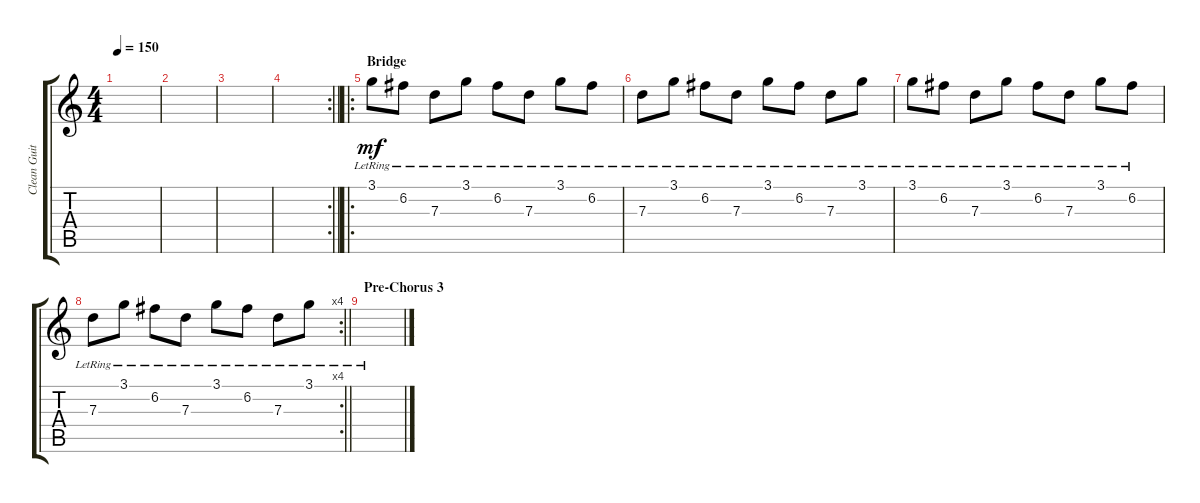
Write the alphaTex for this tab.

\track ("Clean Guitar 2" "Clean Guit") {instrument electricguitarclean}
\staff {score tabs}
\tuning (E4 C4 G3 C3 G2 C2) {hide}
\ts (4 4)
\tempo 150
\clef g2
\ks c
|
|
|
\rc 2
\barLineRight lightlight
|
\ro
\section ("" "Bridge")
3.1{lr}.8{dy mf} 6.2{lr}.8 7.3{lr}.8 3.1{lr}.8 6.2{lr}.8 7.3{lr}.8 3.1{lr}.8 6.2{lr}.8 |
7.3{lr}.8 3.1{lr}.8 6.2{lr}.8 7.3{lr}.8 3.1{lr}.8 6.2{lr}.8 7.3{lr}.8 3.1{lr}.8 |
3.1{lr}.8 6.2{lr}.8 7.3{lr}.8 3.1{lr}.8 6.2{lr}.8 7.3{lr}.8 3.1{lr}.8 6.2{lr}.8 |
\rc 4
\barLineRight lightlight
7.3{lr}.8 3.1{lr}.8 6.2{lr}.8 7.3{lr}.8 3.1{lr}.8 6.2{lr}.8 7.3{lr}.8 3.1{lr}.8 |
\section ("" "Pre-Chorus 3")
